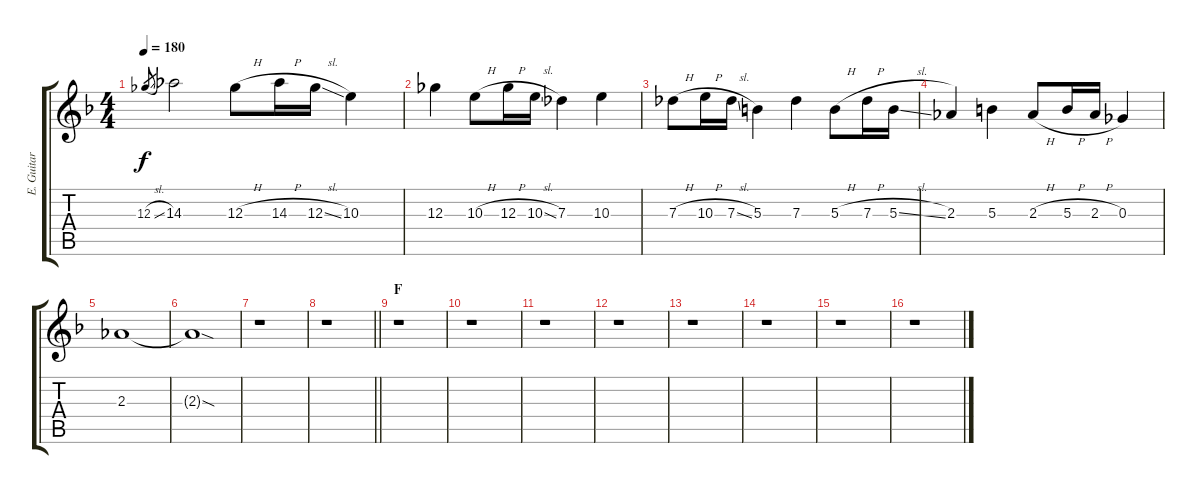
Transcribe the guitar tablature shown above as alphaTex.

\track ("E. Guitar III" "E. Guitar ") {instrument distortionguitar}
\staff {score tabs}
\tuning (Eb4 Bb3 Gb3 Db3 Ab2 Eb2) {hide}
\ts (4 4)
\tempo 180
\clef g2
\ks f
12.3{sl}.8{gr dy f} 14.3.2 12.3{h}.8 14.3{h}.16 12.3{sl}.16 10.3.4 |
12.3.4 10.3{h}.8 12.3{h}.16 10.3{sl}.16 7.3.4 10.3.4 |
7.3{h}.8 10.3{h}.16 7.3{sl}.16 5.3.4 7.3.4 5.3{h}.8 7.3{h}.16 5.3{sl}.16 |
2.3.4 5.3.4 2.3{h}.8 5.3{h}.16 2.3{h}.16 0.3.4 |
2.3.1 |
2.3{sod t}.1 |
r.1 |
\barLineRight lightlight
r.1 |
\section ("" "F")
r.1 |
r.1 |
r.1 |
r.1 |
r.1 |
r.1 |
r.1 |
r.1
